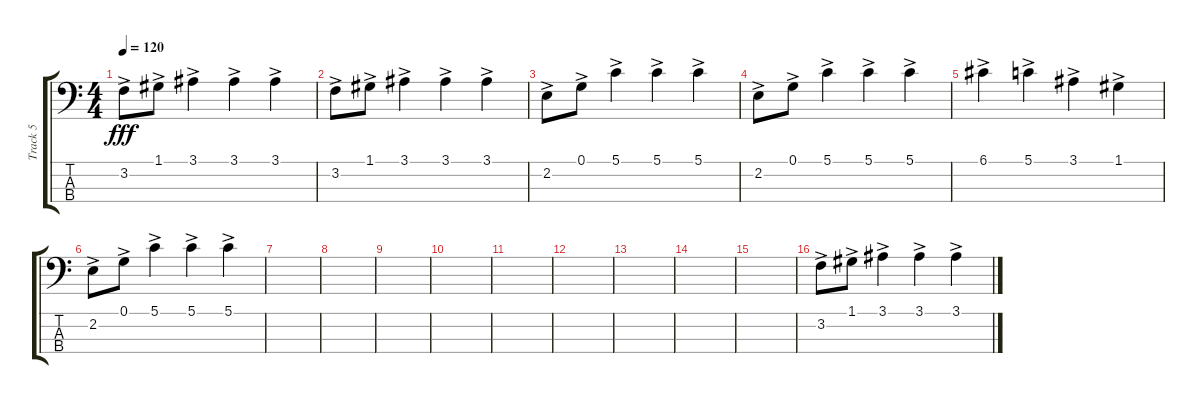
\track ("Track 5" "Track 5") {instrument slapbass1}
\staff {score tabs}
\tuning (G2 D2 A1 E1) {hide}
\ts (4 4)
\tempo 120
\clef f4
\ks c
3.2{ac}.8{dy fff} 1.1{ac}.8 3.1{ac}.4 3.1{ac}.4 3.1{ac}.4 |
3.2{ac}.8 1.1{ac}.8 3.1{ac}.4 3.1{ac}.4 3.1{ac}.4 |
2.2{ac}.8 0.1{ac}.8 5.1{ac}.4 5.1{ac}.4 5.1{ac}.4 |
2.2{ac}.8 0.1{ac}.8 5.1{ac}.4 5.1{ac}.4 5.1{ac}.4 |
6.1{ac}.4 5.1{ac}.4 3.1{ac}.4 1.1{ac}.4 |
2.2{ac}.8 0.1{ac}.8 5.1{ac}.4 5.1{ac}.4 5.1{ac}.4 |
|
|
|
|
|
|
|
|
|
3.2{ac}.8 1.1{ac}.8 3.1{ac}.4 3.1{ac}.4 3.1{ac}.4
